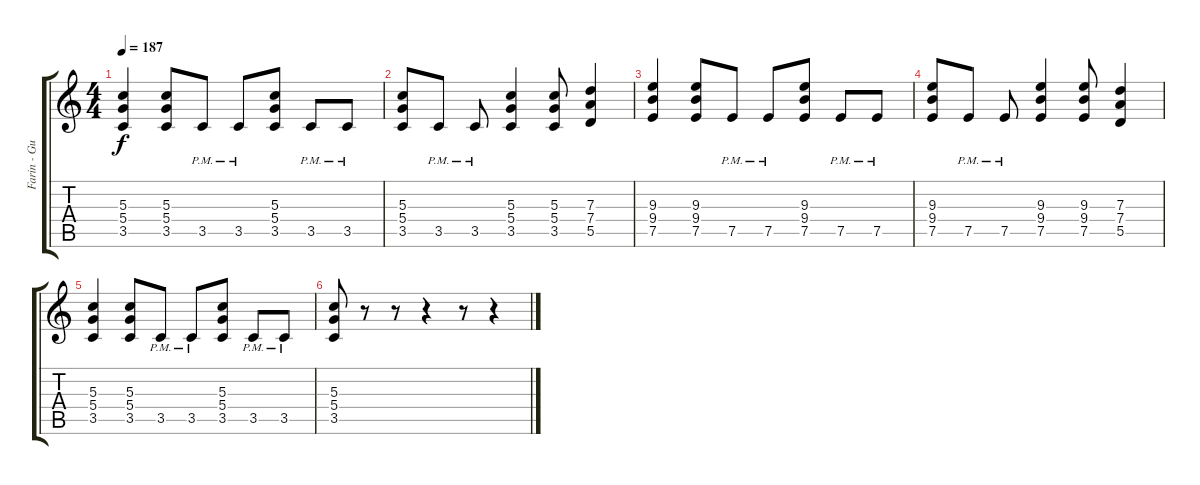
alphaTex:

\track ("Farin - Guitar" "Farin - Gu") {instrument distortionguitar}
\staff {score tabs}
\tuning (E4 B3 G3 D3 A2 E2) {hide}
\ts (4 4)
\tempo 187
\clef g2
\ks c
(5.3 5.4 3.5).4{dy f} (5.3 5.4 3.5).8 3.5{pm}.8 3.5{pm}.8 (5.3 5.4 3.5).8 3.5{pm}.8 3.5{pm}.8 |
(5.3 5.4 3.5).8 3.5{pm}.8 3.5{pm}.8 (5.3 5.4 3.5).4 (5.3 5.4 3.5).8 (7.3 7.4 5.5).4 |
(9.3 9.4 7.5).4 (9.3 9.4 7.5).8 7.5{pm}.8 7.5{pm}.8 (9.3 9.4 7.5).8 7.5{pm}.8 7.5{pm}.8 |
(9.3 9.4 7.5).8 7.5{pm}.8 7.5{pm}.8 (9.3 9.4 7.5).4 (9.3 9.4 7.5).8 (7.3 7.4 5.5).4 |
(5.3 5.4 3.5).4 (5.3 5.4 3.5).8 3.5{pm}.8 3.5{pm}.8 (5.3 5.4 3.5).8 3.5{pm}.8 3.5{pm}.8 |
(5.3 5.4 3.5).8 r.8 r.8 r.4 r.8 r.4
